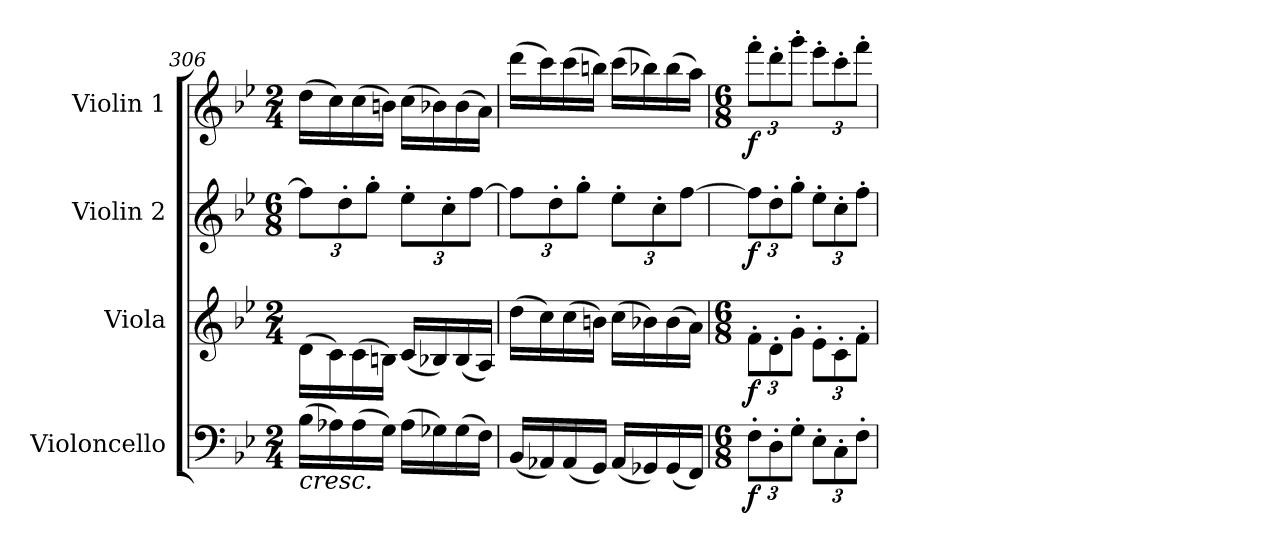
**kern	**dynam	**kern	**dynam	**kern	**dynam	**kern	**dynam
*part4	*part4	*part3	*part3	*part2	*part2	*part1	*part1
*staff4	*staff4	*staff3	*staff3	*staff2	*staff2	*staff1	*staff1
*I"Violoncello	*	*I"Viola	*	*I"Violin 2	*	*I"Violin 1	*
*I'Vc	*	*I'Vla	*	*I'Vln	*	*I'Vln	*
*clefF4	*	*clefG2	*	*clefG2	*	*clefG2	*
*k[b-e-]	*	*k[b-e-]	*	*k[b-e-]	*	*k[b-e-]	*
*M2/4	*	*M2/4	*	*M6/8	*	*M2/4	*
=306	=306	=306	=306	=306	=306	=306	=306
!LO:TX:b:i:t=cresc.	!	!	!	!	!	!	!
(16B-\LL	.	(16d\LL	.	12ff\L]	.	(16dd\LL	.
16A-X\)	.	16c\)	.	.	.	16cc\)	.
.	.	.	.	12dd'\	.	.	.
(16A-\	.	(16c\	.	.	.	(16cc\	.
.	.	.	.	12gg'\J	.	.	.
16G\JJ)	.	16Bn\JJ)	.	.	.	16bn\JJ)	.
(16A-\LL	.	(16c/LL	.	12ee-'\L	.	(16cc\LL	.
16G-X\)	.	16B-X/)	.	.	.	16b-X\)	.
.	.	.	.	12cc'\	.	.	.
(16G-\	.	(16B-/	.	.	.	(16b-\	.
.	.	.	.	[12ff\J	.	.	.
16F\JJ)	.	16A/JJ)	.	.	.	16a\JJ)	.
=307	=307	=307	=307	=307	=307	=307	=307
(16BB-/LL	.	(16dd\LL	.	12ff\L]	.	(16ddd\LL	.
16AA-X/)	.	16cc\)	.	.	.	16ccc\)	.
.	.	.	.	12dd'\	.	.	.
(16AA-/	.	(16cc\	.	.	.	(16ccc\	.
.	.	.	.	12gg'\J	.	.	.
16GG/JJ)	.	16bn\JJ)	.	.	.	16bbn\JJ)	.
(16AA-/LL	.	(16cc\LL	.	12ee-'\L	.	(16ccc\LL	.
16GG-X/)	.	16b-X\)	.	.	.	16bb-X\)	.
.	.	.	.	12cc'\	.	.	.
(16GG-/	.	(16b-\	.	.	.	(16bb-\	.
.	.	.	.	[12ff\J	.	.	.
16FF/JJ)	.	16a\JJ)	.	.	.	16aa\JJ)	.
=308	=308	=308	=308	=308	=308	=308	=308
*M6/8	*	*M6/8	*	*	*	*M6/8	*
!	!LO:DY:b	!	!LO:DY:b	!	!LO:DY:b	!	!LO:DY:b
12F'\L	f	12f'\L	f	12ff\L]	f	12fff'\L	f
12D'\	.	12d'\	.	12dd'\	.	12ddd'\	.
12G'\J	.	12g'\J	.	12gg'\J	.	12ggg'\J	.
12E-'\L	.	12e-'\L	.	12ee-'\L	.	12eee-'\L	.
12C'\	.	12c'\	.	12cc'\	.	12ccc'\	.
12F'\J	.	12f'\J	.	12ff'\J	.	12fff'\J	.
=	=	=	=	=	=	=	=
*-	*-	*-	*-	*-	*-	*-	*-
